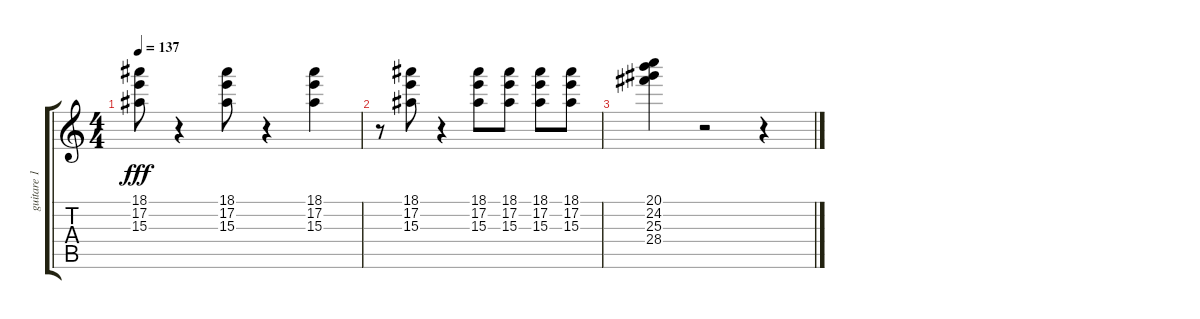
\track ("guitare 1" "guitare 1") {instrument acousticguitarnylon}
\staff {score tabs}
\tuning (E4 B3 G3 D3 A2 E2) {hide}
\ts (4 4)
\tempo 137
\clef g2
\ks c
(18.1 17.2 15.3).8{dy fff} r.4 (18.1 17.2 15.3).8 r.4 (18.1 17.2 15.3).4 |
r.8 (18.1 17.2 15.3).8 r.4 (18.1 17.2 15.3).8 (18.1 17.2 15.3).8 (18.1 17.2 15.3).8 (18.1 17.2 15.3).8 |
(20.1 24.2 25.3 28.4).4 r.2 r.4
